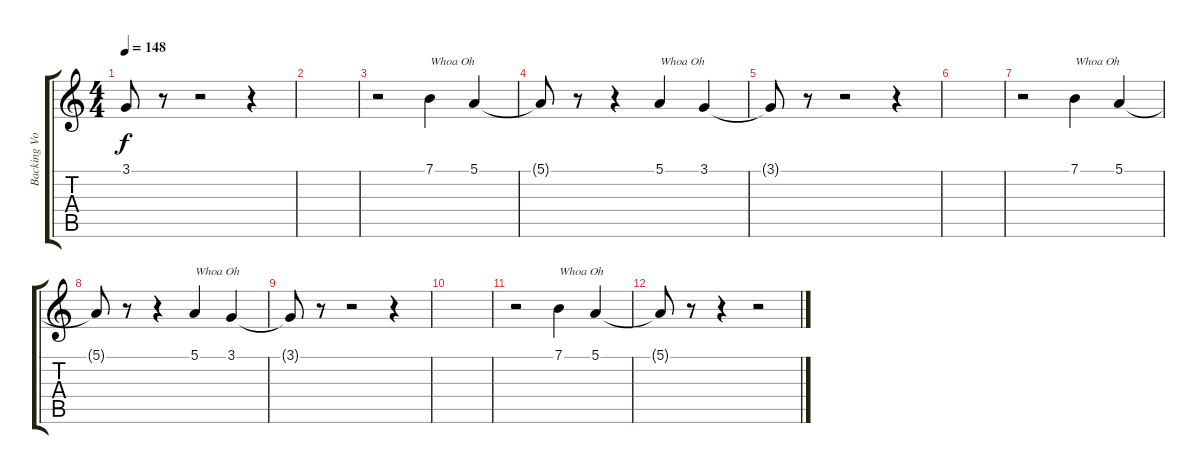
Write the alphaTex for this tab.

\track ("Backing Vox 1" "Backing Vo") {instrument lead1square}
\staff {score tabs}
\tuning (E4 B3 G3 D3 A2 E2) {hide}
\ts (4 4)
\tempo 148
\clef g2
\ks c
3.1{t}.8{dy f} r.8 r.2 r.4 |
|
r.2 7.1.4{txt "Whoa Oh"} 5.1.4 |
5.1{t}.8 r.8 r.4 5.1.4{txt "Whoa Oh"} 3.1.4 |
3.1{t}.8 r.8 r.2 r.4 |
|
r.2 7.1.4{txt "Whoa Oh"} 5.1.4 |
5.1{t}.8 r.8 r.4 5.1.4{txt "Whoa Oh"} 3.1.4 |
3.1{t}.8 r.8 r.2 r.4 |
|
r.2 7.1.4{txt "Whoa Oh"} 5.1.4 |
5.1{t}.8 r.8 r.4 r.2
